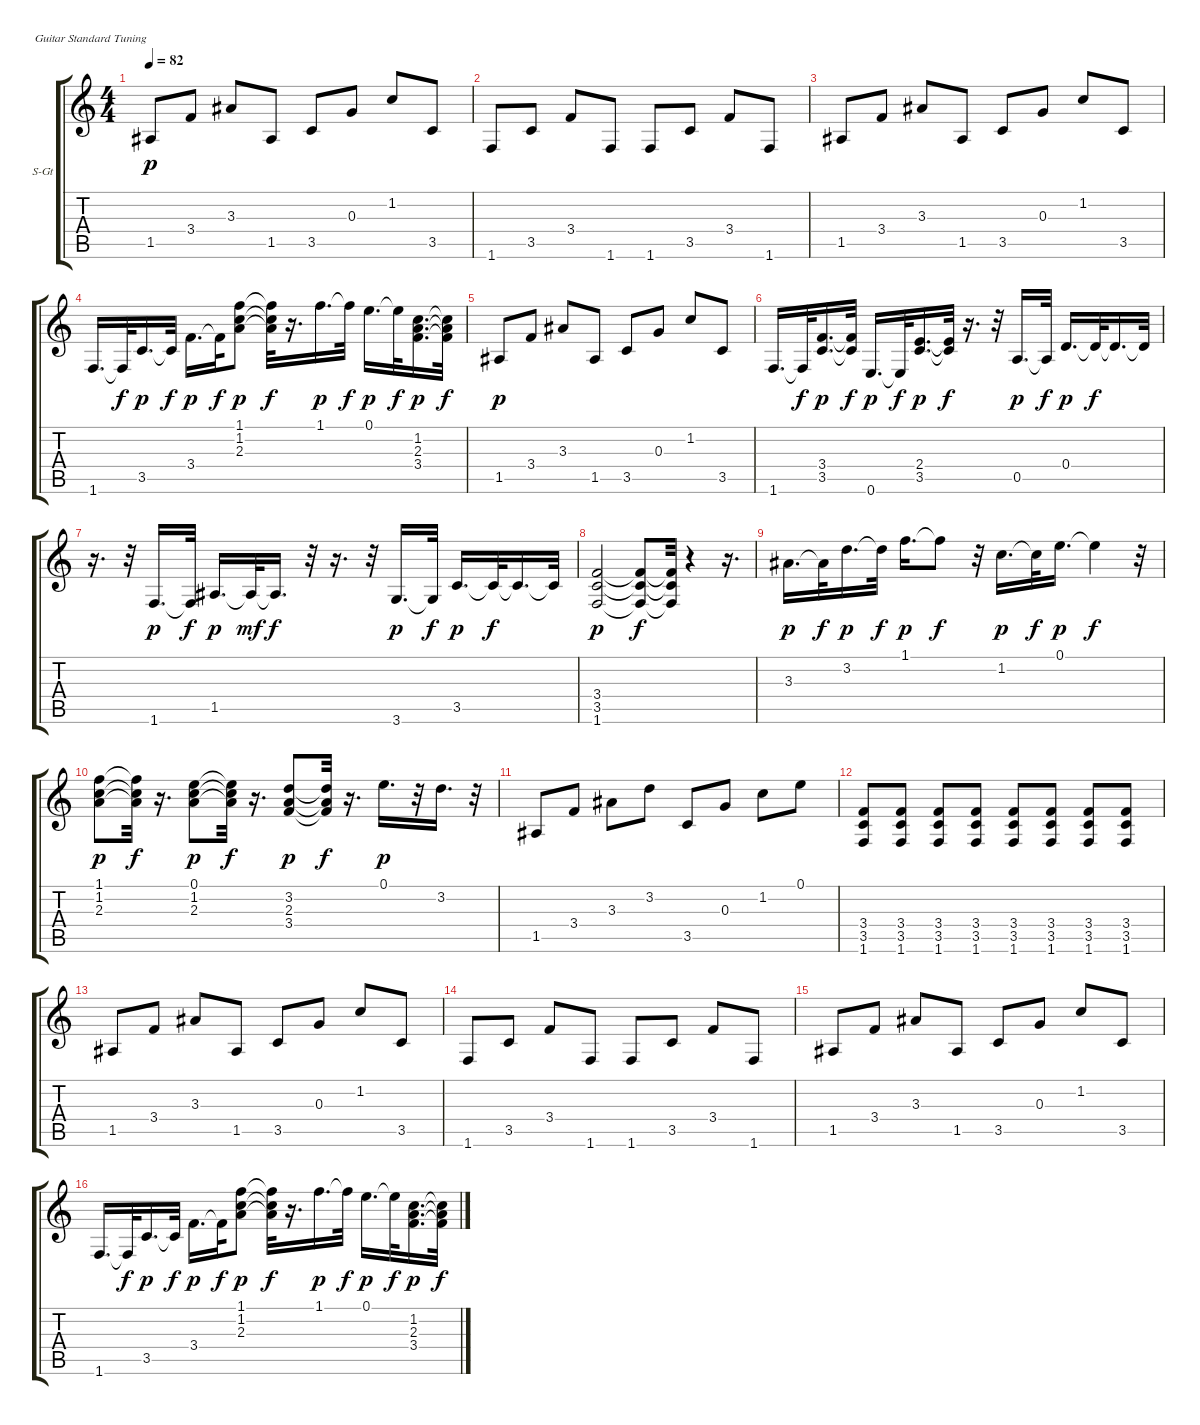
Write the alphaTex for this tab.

\bracketExtendMode groupsimilarinstruments
\firstSystemTrackNameOrientation horizontal
\otherSystemsTrackNameOrientation horizontal
\track ("钢琴（左声道）" "S-Gt") {instrument acousticgrandpiano}
\staff {score tabs}
\tuning (E4 B3 G3 D3 A2 E2)
\displaytranspose 12
\ts (4 4)
\tempo 82
\clef g2
\ks c
1.5.8{dy p} 3.4.8 3.3.8 1.5.8 3.5.8 0.3.8 1.2.8 3.5.8 |
1.6.8 3.5.8 3.4.8 1.6.8 1.6.8 3.5.8 3.4.8 1.6.8 |
1.5.8 3.4.8 3.3.8 1.5.8 3.5.8 0.3.8 1.2.8 3.5.8 |
1.6.16{d} 1.6{t}.32{dy f} 3.5.16{d dy p} 3.5{t}.32{dy f} 3.4.16{d dy p} 3.4{t}.32{dy f} (1.1 1.2 2.3).8{dy p} (1.1{t} 1.2{t} 2.3{t}).32{dy f} r.16{d} 1.1.16{d dy p} 1.1{t}.32{dy f} 0.1.16{d dy p} 0.1{t}.32{dy f} (1.2 2.3 3.4).16{d dy p} (1.2{t} 2.3{t} 3.4{t}).32{dy f} |
1.5.8{dy p} 3.4.8 3.3.8 1.5.8 3.5.8 0.3.8 1.2.8 3.5.8 |
1.6.16{d} 1.6{t}.32{dy f} (3.4 3.5).16{d dy p} (3.4{t} 3.5{t}).32{dy f} 0.6.16{d dy p} 0.6{t}.32{dy f} (2.4 3.5).16{d dy p} (2.4{t} 3.5{t}).32{dy f} r.16{d} r.32 0.5.16{d dy p} 0.5{t}.32{dy f} 0.4.16{d dy p} 0.4{t}.32{dy f} 0.4{t}.16{d} 0.4{t}.32 |
r.16{d} r.32 1.6.16{d dy p} 1.6{t}.32{dy f} 1.5.16{d dy p} 1.5{t}.32{dy mf} 1.5{t}.16{d dy f} r.32 r.16{d} r.32 3.6.16{d dy p} 3.6{t}.32{dy f} 3.5.16{d dy p} 3.5{t}.32{dy f} 3.5{t}.16{d} 3.5{t}.32 |
(3.4 3.5 1.6).2{dy p} (3.4{t} 3.5{t} 1.6{t}).8{dy f} (3.4{t} 3.5{t} 1.6{t}).32 r.4 r.16{d} |
3.3.16{d dy p} 3.3{t}.32{dy f} 3.2.16{d dy p} 3.2{t}.32{dy f} 1.1.16{d dy p} 1.1{t}.8{dy f} r.32 1.2.16{d dy p} 1.2{t}.32{dy f} 0.1.16{d dy p} 0.1{t}.4{dy f} r.32 |
(1.1 1.2 2.3).8{dy p} (1.1{t} 1.2{t} 2.3{t}).32{dy f} r.16{d} (0.1 1.2 2.3).8{dy p} (0.1{t} 1.2{t} 2.3{t}).32{dy f} r.16{d} (3.2 2.3 3.4).8{dy p} (3.2{t} 2.3{t} 3.4{t}).32{dy f} r.16{d} 0.1.16{d dy p} r.32 3.2.16{d} r.32 |
1.5.8 3.4.8 3.3.8 3.2.8 3.5.8 0.3.8 1.2.8 0.1.8 |
(3.4 3.5 1.6).8 (3.4 3.5 1.6).8 (3.4 3.5 1.6).8 (3.4 3.5 1.6).8 (3.4 3.5 1.6).8 (3.4 3.5 1.6).8 (3.4 3.5 1.6).8 (3.4 3.5 1.6).8 |
1.5.8 3.4.8 3.3.8 1.5.8 3.5.8 0.3.8 1.2.8 3.5.8 |
1.6.8 3.5.8 3.4.8 1.6.8 1.6.8 3.5.8 3.4.8 1.6.8 |
1.5.8 3.4.8 3.3.8 1.5.8 3.5.8 0.3.8 1.2.8 3.5.8 |
1.6.16{d} 1.6{t}.32{dy f} 3.5.16{d dy p} 3.5{t}.32{dy f} 3.4.16{d dy p} 3.4{t}.32{dy f} (1.1 1.2 2.3).8{dy p} (1.1{t} 1.2{t} 2.3{t}).32{dy f} r.16{d} 1.1.16{d dy p} 1.1{t}.32{dy f} 0.1.16{d dy p} 0.1{t}.32{dy f} (1.2 2.3 3.4).16{d dy p} (1.2{t} 2.3{t} 3.4{t}).32{dy f}
